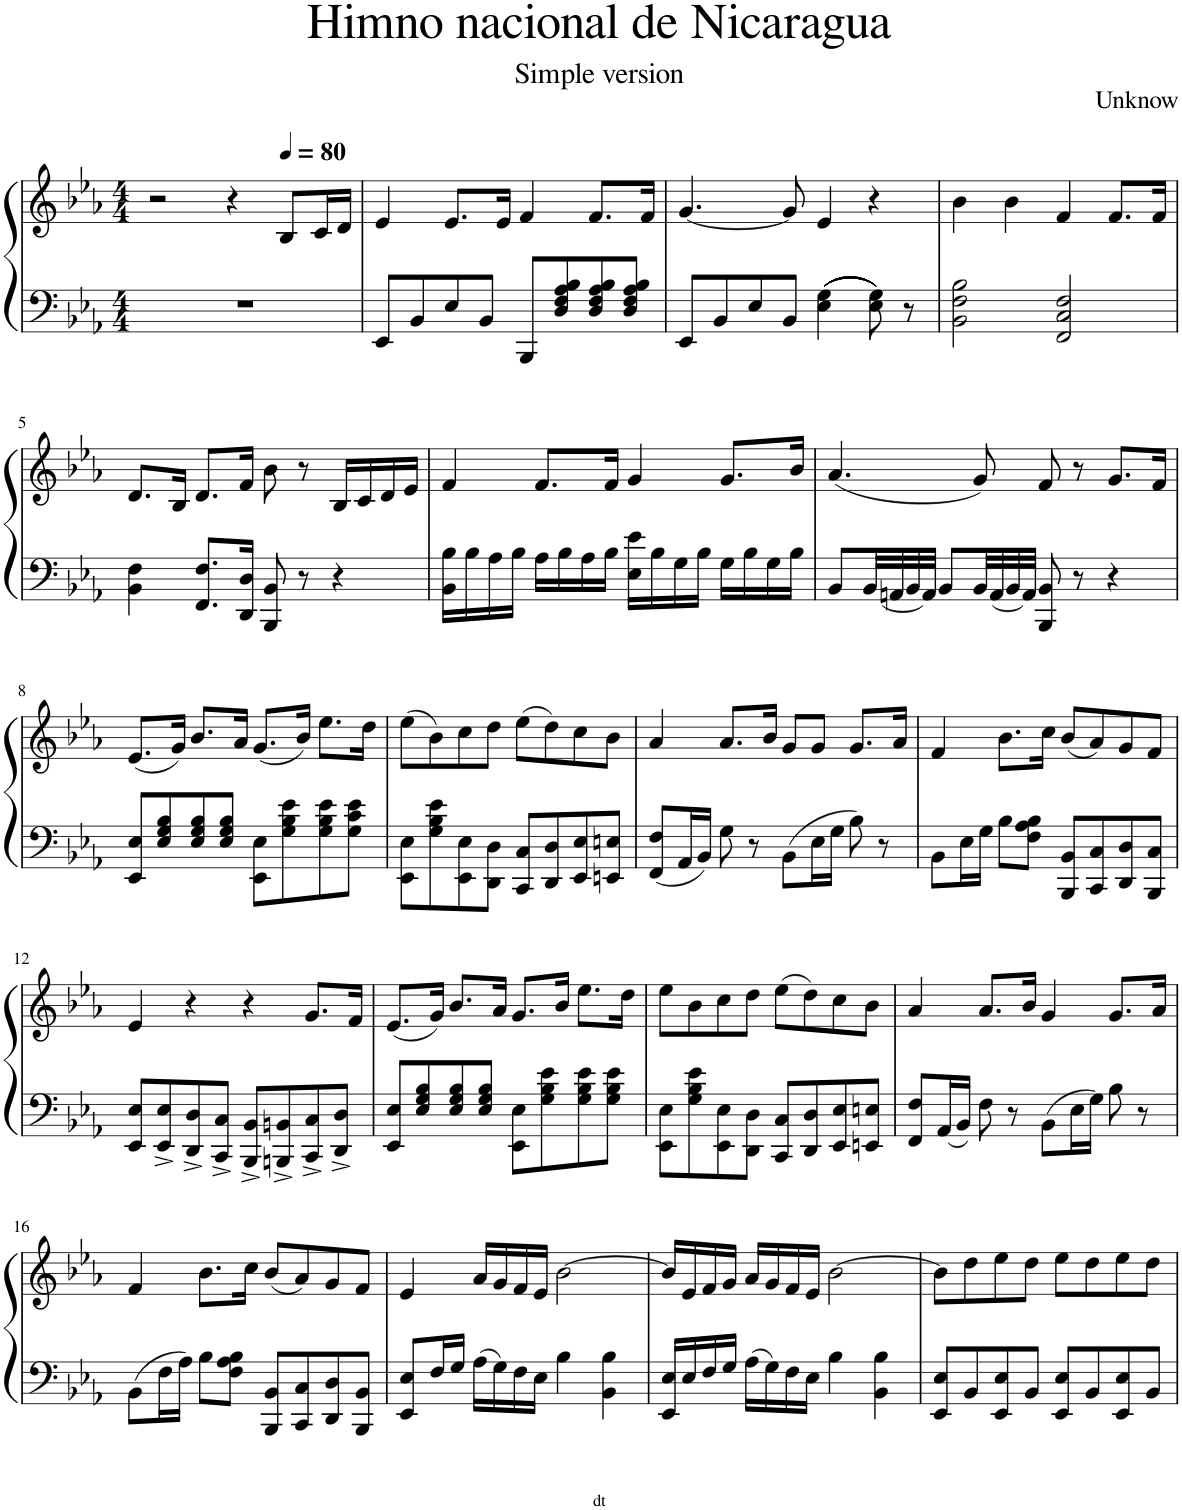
**kern	**kern
*part1	*part1
*staff2	*staff1
*I"Piano	*
*I'Pno.	*
*clefF4	*clefG2
*k[b-e-a-]	*k[b-e-a-]
*M4/4	*M4/4
=1	=1
1r	2r
.	4r
*	*MM80
.	8B-/L
.	16c/L
.	16d/JJ
=2	=2
8EE-/L	4e-/
8BB-/	.
8E-/	8.e-/L
8BB-/J	.
.	16e-/Jk
8BBB-/L	4f/
8D/ 8F/ 8A-/ 8B-/	.
8D/ 8F/ 8A-/ 8B-/	8.f/L
8D/ 8F/ 8A-/ 8B-/J	.
.	16f/Jk
=3	=3
8EE-/L	[4.g/
8BB-/	.
8E-/	.
8BB-/J	8g/]
4E-\ 4G\	4e-/
8E-\ 8G\	4r
8r	.
=4	=4
2BB-\ 2F\ 2B-\	4b-\
.	4b-\
2FF/ 2C/ 2F/	4f/
.	8.f/L
.	16f/Jk
!!LO:LB:g=z
=5	=5
4BB-\ 4F\	8.d/L
.	16B-/Jk
8.FF/ 8.F/L	8.d/L
16DD/ 16D/Jk	16f/Jk
8BBB-/ 8BB-/	8b-\
8r	8r
4r	16B-/LL
.	16c/
.	16d/
.	16e-/JJ
=6	=6
16BB-\ 16B-\LL	4f/
16B-\	.
16A-\	.
16B-\JJ	.
16A-\LL	8.f/L
16B-\	.
16A-\	.
16B-\JJ	16f/Jk
16E-\ 16e-\LL	4g/
16B-\	.
16G\	.
16B-\JJ	.
16G\LL	8.g/L
16B-\	.
16G\	.
16B-\JJ	16b-/Jk
=7	=7
8BB-/L	(4.a-/
[32BB-/LL	.
32AAn/	.
32BB-/]	.
32AA/JJJ	.
8BB-/L	.
[32BB-/LL	8g/)
32AA/	.
32BB-/]	.
32AA/JJJ	.
8BBB-/ 8BB-/	8f/
8r	8r
4r	8.g/L
.	16f/Jk
!!LO:LB:g=z
=8	=8
8EE-/ 8E-/L	(8.e-/L
8E-/ 8G/ 8B-/	.
.	16g/Jk)
8E-/ 8G/ 8B-/	8.b-/L
8E-/ 8G/ 8B-/J	.
.	16a-/Jk
8EE-\ 8E-\L	(8.g/L
8G\ 8B-\ 8e-\	.
.	16b-/Jk)
8G\ 8B-\ 8e-\	8.ee-\L
8G\ 8c\ 8e-\J	.
.	16dd\Jk
=9	=9
8EE-\ 8E-\L	(8ee-\L
8G\ 8B-\ 8e-\	8b-\)
8EE-\ 8E-\	8cc\
8DD\ 8D\J	8dd\J
8CC/ 8C/L	(8ee-\L
8DD/ 8D/	8dd\)
8EE-/ 8E-/	8cc\
8EEn/ 8En/J	8b-\J
=10	=10
8FF/ 8F/L	4a-/
16AA-/L	.
16BB-/JJ	.
8G\	8.a-/L
8r	.
.	16b-/Jk
8BB-\L	8g/L
16E-\L	8g/J
16G\JJ	.
8B-\	8.g/L
8r	.
.	16a-/Jk
=11	=11
8BB-\L	4f/
16E-\L	.
16G\JJ	.
8B-\L	8.b-\L
8F\ 8A-\ 8B-\J	.
.	16cc\Jk
8BBB-/ 8BB-/L	(8b-/L
8CC/ 8C/	8a-/)
8DD/ 8D/	8g/
8BBB-/ 8C/J	8f/J
!!LO:LB:g=z
=12	=12
8EE-/ 8E-/L	4e-/
8EE-/^ 8E-/^	.
8DD/^ 8D/^	4r
8CC/^ 8C/^J	.
8BBB-/^ 8BB-/^L	4r
8BBBn/^ 8BBn/^	.
8CC/^ 8C/^	8.g/L
8DD/^ 8D/^J	.
.	16f/Jk
=13	=13
8EE-/ 8E-/L	(8.e-/L
8E-/ 8G/ 8B-/	.
.	16g/Jk)
8E-/ 8G/ 8B-/	8.b-/L
8E-/ 8G/ 8B-/J	.
.	16a-/Jk
8EE-\ 8E-\L	8.g/L
8G\ 8B-\ 8e-\	.
.	16b-/Jk
8G\ 8B-\ 8e-\	8.ee-\L
8G\ 8B-\ 8e-\J	.
.	16dd\Jk
=14	=14
8EE-\ 8E-\L	8ee-\L
8G\ 8B-\ 8e-\	8b-\
8EE-\ 8E-\	8cc\
8DD\ 8D\J	8dd\J
8CC/ 8C/L	(8ee-\L
8DD/ 8D/	8dd\)
8EE-/ 8E-/	8cc\
8EEn/ 8En/J	8b-\J
=15	=15
8FF/ 8F/L	4a-/
16AA-/L	.
16BB-/JJ	.
8F\	8.a-/L
8r	.
.	16b-/Jk
8BB-\L	4g/
16E-\L	.
16G\JJ	.
8B-\	8.g/L
8r	.
.	16a-/Jk
!!LO:LB:g=z
=16	=16
8BB-\L	4f/
16F\L	.
16A-\JJ	.
8B-\L	8.b-\L
8F\ 8A-\ 8B-\J	.
.	16cc\Jk
8BBB-/ 8BB-/L	(8b-/L
8CC/ 8C/	8a-/)
8DD/ 8D/	8g/
8BBB-/ 8BB-/J	8f/J
=17	=17
8EE-/ 8E-/L	4e-/
16F/L	.
16G/JJ	.
16A-\LL	16a-/LL
16G\	16g/
16F\	16f/
16E-\JJ	16e-/JJ
4B-\	[2b-\
4BB-\ 4B-\	.
=18	=18
16EE-/ 16E-/LL	16b-/LL]
16E-/	16e-/
16F/	16f/
16G/JJ	16g/JJ
16A-\LL	16a-/LL
16G\	16g/
16F\	16f/
16E-\JJ	16e-/JJ
4B-\	[2b-\
4BB-\ 4B-\	.
=19	=19
8EE-/ 8E-/L	8b-\L]
8BB-/	8dd\
8EE-/ 8E-/	8ee-\
8BB-/J	8dd\J
8EE-/ 8E-/L	8ee-\L
8BB-/	8dd\
8EE-/ 8E-/	8ee-\
8BB-/J	8dd\J
=	=
*-	*-
